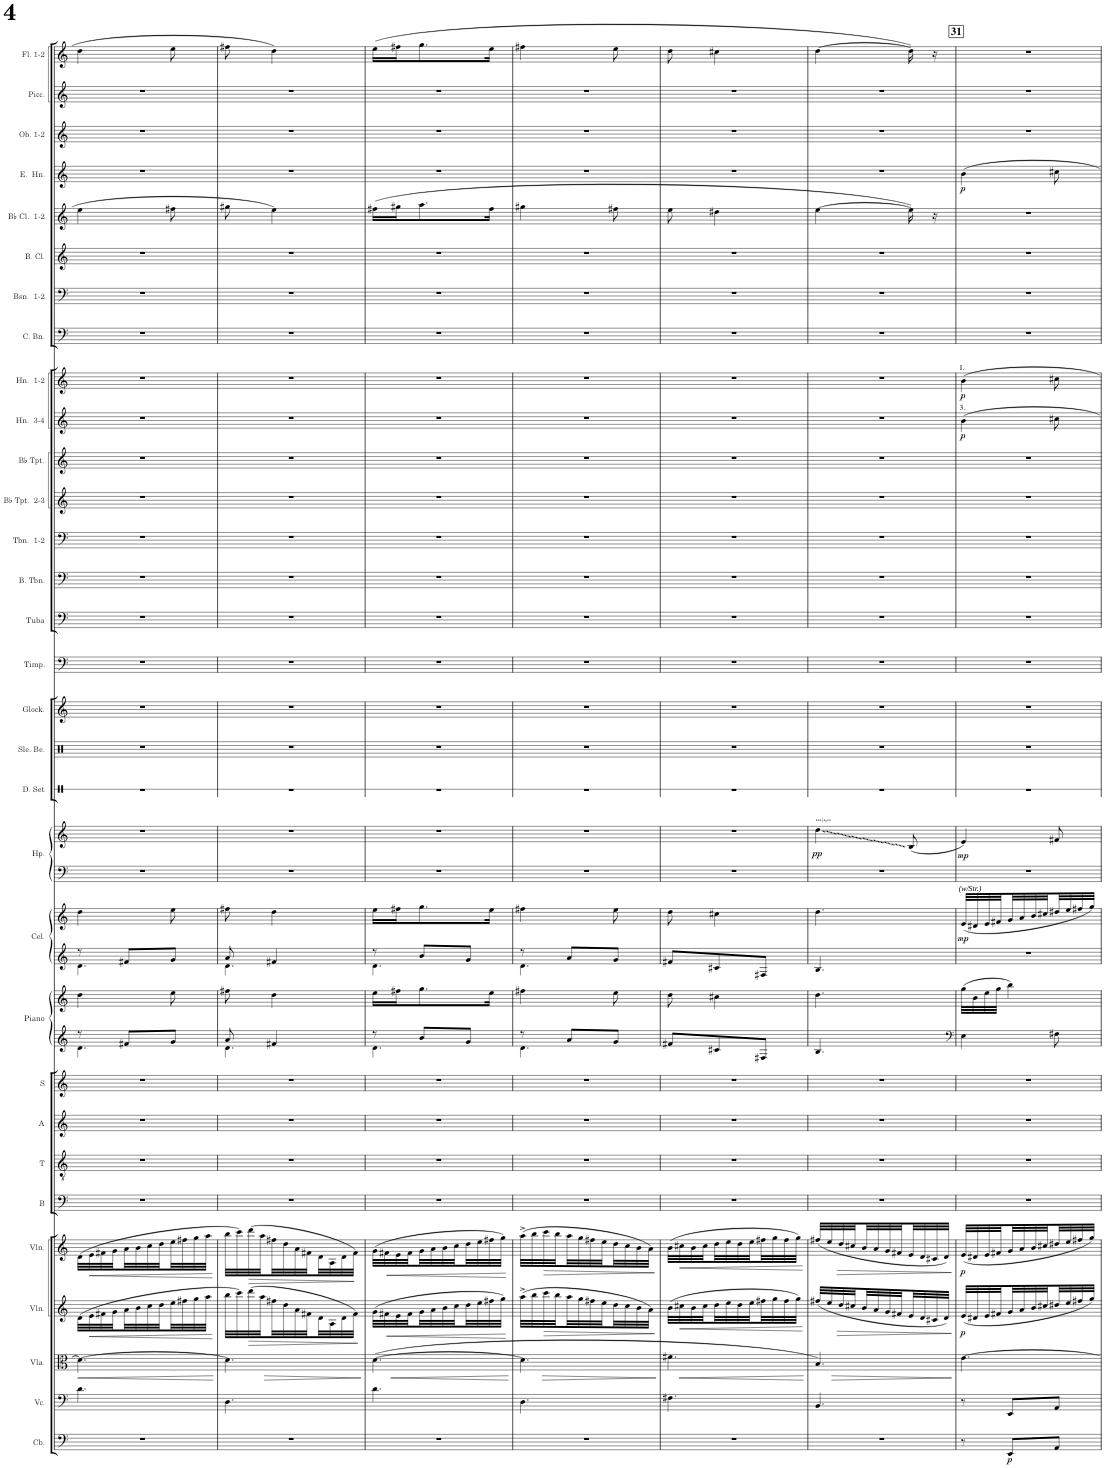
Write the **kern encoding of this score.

**kern	**dynam	**kern	**kern	**dynam	**kern	**dynam	**kern	**dynam	**kern	**kern	**kern	**kern	**kern	**kern	**kern	**kern	**dynam	**kern	**kern	**dynam	**kern	**kern	**kern	**kern	**kern	**kern	**kern	**kern	**kern	**kern	**dynam	**kern	**dynam	**kern	**kern	**kern	**kern	**kern	**dynam	**kern	**kern	**kern
*part31	*part31	*part30	*part29	*part29	*part28	*part28	*part27	*part27	*part26	*part25	*part24	*part23	*part22	*part22	*part21	*part21	*part21	*part20	*part20	*part20	*part19	*part18	*part17	*part16	*part15	*part14	*part13	*part12	*part11	*part10	*part10	*part9	*part9	*part8	*part7	*part6	*part5	*part4	*part4	*part3	*part2	*part1
*staff34	*staff34	*staff33	*staff32	*staff32	*staff31	*staff31	*staff30	*staff30	*staff29	*staff28	*staff27	*staff26	*staff25	*staff24	*staff23	*staff22	*staff22/23	*staff21	*staff20	*staff20/21	*staff19	*staff18	*staff17	*staff16	*staff15	*staff14	*staff13	*staff12	*staff11	*staff10	*staff10	*staff9	*staff9	*staff8	*staff7	*staff6	*staff5	*staff4	*staff4	*staff3	*staff2	*staff1
*I"Contrabass	*	*I"Violoncello	*I"Viola	*	*I"Violin	*	*I"Violin	*	*I"Bass	*I"Tenor	*I"Alto	*I"Soprano	*I"Piano	*	*I"Celesta	*	*	*I"Harp	*	*	*I"Percussion	*I"Percussion	*I"Percussion	*I"Timpani	*I"Tuba	*I"Bass Trombone	*I"Trombone 1-2	*I"Trumpet in Bb 2-3	*I"Trumpet in Bb	*I"Horn in F 3-4	*	*I"Horn in F 1-2	*	*I"Contrabassoon	*I"Bassoon 1-2	*I"Bass Clarinet	*I"Clarinet in Bb 1-2	*I"English Horn	*	*I"Oboe 1-2	*I"Flute 3-Picc.	*I"Flute 1-2
*I'Cb.	*	*I'Vc.	*I'Vla.	*	*I'Vln.	*	*I'Vln.	*	*I'B	*I'T	*I'A	*I'S	*I'Piano	*	*I'Cel.	*	*	*I'Hp.	*	*	*I'Perc.	*I'Perc.	*I'Perc.	*I'Timp.	*I'Tuba	*I'B. Tbn.	*I'Tbn.  1-2	*	*	*I'Hn.  3-4	*	*I'Hn.  1-2	*	*I'C. Bn.	*I'Bsn.  1-2	*I'B. Cl.	*	*I'E.  Hn.	*	*I'Ob. 1-2	*I'Picc.	*I'Fl. 1-2
!!LO:PB:g=z
*clefF4	*	*clefF4	*clefC3	*	*clefG2	*	*clefG2	*	*clefF4	*clefGv2	*clefG2	*clefG2	*clefG2	*clefG2	*clefG2	*clefG2	*	*clefF4	*clefG2	*	*clefX	*clefX	*clefG2	*clefF4	*clefF4	*clefF4	*clefF4	*clefG2	*clefG2	*clefG2	*	*clefG2	*	*clefF4	*clefF4	*clefG2	*clefG2	*clefG2	*	*clefG2	*clefG2	*clefG2
*Trd7c12	*	*	*	*	*	*	*	*	*	*	*	*	*	*	*Trd-7c-12	*Trd-7c-12	*	*	*	*	*	*	*Trd-14c-24	*	*	*	*	*Trd1c2	*Trd1c2	*Trd4c7	*	*Trd4c7	*	*Trd7c12	*	*Trd8c14	*Trd1c2	*Trd4c7	*	*	*Trd-7c-12	*
*k[]	*	*k[]	*k[]	*	*k[]	*	*k[]	*	*k[]	*k[]	*k[]	*k[]	*k[]	*k[]	*k[]	*k[]	*	*k[]	*k[]	*	*k[]	*k[]	*k[]	*k[]	*k[]	*k[]	*k[]	*k[]	*k[]	*k[]	*	*k[]	*	*k[]	*k[]	*k[]	*k[]	*k[]	*	*k[]	*k[]	*k[]
*M3/8	*	*M3/8	*M3/8	*	*M3/8	*	*M3/8	*	*M3/8	*M3/8	*M3/8	*M3/8	*M3/8	*M3/8	*M3/8	*M3/8	*	*M3/8	*M3/8	*	*M3/8	*M3/8	*M3/8	*M3/8	*M3/8	*M3/8	*M3/8	*M3/8	*M3/8	*M3/8	*	*M3/8	*	*M3/8	*M3/8	*M3/8	*M3/8	*M3/8	*	*M3/8	*M3/8	*M3/8
=25	=25	=25	=25	=25	=25	=25	=25	=25	=25	=25	=25	=25	=25	=25	=25	=25	=25	=25	=25	=25	=25	=25	=25	=25	=25	=25	=25	=25	=25	=25	=25	=25	=25	=25	=25	=25	=25	=25	=25	=25	=25	=25
!	!	!	!	!LO:HP:b	!	!	!	!	!	!	!	!	!	!	!	!	!	!	!	!	!	!	!	!	!	!	!	!	!	!	!	!	!	!	!	!	!	!	!	!	!	!
*	*	*	*	*	*	*	*	*	*	*	*	*	*^	*	*^	*	*	*	*	*	*	*	*	*	*	*	*	*	*	*	*	*	*	*	*	*	*	*	*	*	*	*
4.r	.	4.d\	4.d\_	<	(32d\LLL	.	(32d\LLL	.	4.r	4.r	4.r	4.r	8r	4.d\	4dd\	8r	4.d\	4dd\	.	4.r	4.r	.	4.r	4.r	4.r	4.r	4.r	4.r	4.r	4.r	4.r	4.r	.	4.r	.	4.r	4.r	4.r	4ee\	4.r	.	4.r	4.r	4dd\
!	!	!	!	!	!	!LO:HP:b	!	!LO:HP:b	!	!	!	!	!	!	!	!	!	!	!	!	!	!	!	!	!	!	!	!	!	!	!	!	!	!	!	!	!	!	!	!	!	!	!	!
.	.	.	.	.	32e\	<	32e\	<	.	.	.	.	.	.	.	.	.	.	.	.	.	.	.	.	.	.	.	.	.	.	.	.	.	.	.	.	.	.	.	.	.	.	.	.
.	.	.	.	.	32f#X\	.	32f#X\	.	.	.	.	.	.	.	.	.	.	.	.	.	.	.	.	.	.	.	.	.	.	.	.	.	.	.	.	.	.	.	.	.	.	.	.	.
.	.	.	.	.	32g\	.	32g\	.	.	.	.	.	.	.	.	.	.	.	.	.	.	.	.	.	.	.	.	.	.	.	.	.	.	.	.	.	.	.	.	.	.	.	.	.
.	.	.	.	.	32a\	.	32a\	.	.	.	.	.	8f#X/L	.	.	8f#X/L	.	.	.	.	.	.	.	.	.	.	.	.	.	.	.	.	.	.	.	.	.	.	.	.	.	.	.	.
.	.	.	.	.	32b\	.	32b\	.	.	.	.	.	.	.	.	.	.	.	.	.	.	.	.	.	.	.	.	.	.	.	.	.	.	.	.	.	.	.	.	.	.	.	.	.
.	.	.	.	.	32cc\	.	32cc\	.	.	.	.	.	.	.	.	.	.	.	.	.	.	.	.	.	.	.	.	.	.	.	.	.	.	.	.	.	.	.	.	.	.	.	.	.
.	.	.	.	.	32dd\	.	32dd\	.	.	.	.	.	.	.	.	.	.	.	.	.	.	.	.	.	.	.	.	.	.	.	.	.	.	.	.	.	.	.	.	.	.	.	.	.
.	.	.	.	.	32ee\	.	32ee\	.	.	.	.	.	8g/J	.	8ee\	8g/J	.	8ee\	.	.	.	.	.	.	.	.	.	.	.	.	.	.	.	.	.	.	.	.	8ff#X\	.	.	.	.	8ee\
.	.	.	.	.	32ff#X\	.	32ff#X\	.	.	.	.	.	.	.	.	.	.	.	.	.	.	.	.	.	.	.	.	.	.	.	.	.	.	.	.	.	.	.	.	.	.	.	.	.
.	.	.	.	.	32gg\	.	32gg\	.	.	.	.	.	.	.	.	.	.	.	.	.	.	.	.	.	.	.	.	.	.	.	.	.	.	.	.	.	.	.	.	.	.	.	.	.
.	.	.	.	.	32aa\JJJ	.	32aa\JJJ	.	.	.	.	.	.	.	.	.	.	.	.	.	.	.	.	.	.	.	.	.	.	.	.	.	.	.	.	.	.	.	.	.	.	.	.	.
*	*	*	*	*	*	*	*	*	*	*	*	*	*v	*v	*	*v	*v	*	*	*	*	*	*	*	*	*	*	*	*	*	*	*	*	*	*	*	*	*	*	*	*	*	*	*
.	.	.	.	[	.	[	.	[	.	.	.	.	.	.	.	.	.	.	.	.	.	.	.	.	.	.	.	.	.	.	.	.	.	.	.	.	.	.	.	.	.	.
=26	=26	=26	=26	=26	=26	=26	=26	=26	=26	=26	=26	=26	=26	=26	=26	=26	=26	=26	=26	=26	=26	=26	=26	=26	=26	=26	=26	=26	=26	=26	=26	=26	=26	=26	=26	=26	=26	=26	=26	=26	=26	=26
!	!	!	!	!LO:HP:b	!	!	!	!	!	!	!	!	!	!	!	!	!	!	!	!	!	!	!	!	!	!	!	!	!	!	!	!	!	!	!	!	!	!	!	!	!	!
*	*	*	*	*	*	*	*	*	*	*	*	*	*^	*	*^	*	*	*	*	*	*	*	*	*	*	*	*	*	*	*	*	*	*	*	*	*	*	*	*	*	*	*
4.r	.	4.D\	4.d\]	>	32bb\LLL	.	32bb\LLL	.	4.r	4.r	4.r	4.r	8a/	4.d\	8ff#X\	8a/	4.d\	8ff#X\	.	4.r	4.r	.	4.r	4.r	4.r	4.r	4.r	4.r	4.r	4.r	4.r	4.r	.	4.r	.	4.r	4.r	4.r	8gg#X\	4.r	.	4.r	4.r	8ff#X\
.	.	.	.	.	32ccc\)	.	32ccc\)	.	.	.	.	.	.	.	.	.	.	.	.	.	.	.	.	.	.	.	.	.	.	.	.	.	.	.	.	.	.	.	.	.	.	.	.	.
!	!	!	!	!	!	!LO:HP:b	!	!LO:HP:b	!	!	!	!	!	!	!	!	!	!	!	!	!	!	!	!	!	!	!	!	!	!	!	!	!	!	!	!	!	!	!	!	!	!	!	!
.	.	.	.	.	(32ddd\	>	(32ddd\	>	.	.	.	.	.	.	.	.	.	.	.	.	.	.	.	.	.	.	.	.	.	.	.	.	.	.	.	.	.	.	.	.	.	.	.	.
.	.	.	.	.	32aa\	.	32aa\	.	.	.	.	.	.	.	.	.	.	.	.	.	.	.	.	.	.	.	.	.	.	.	.	.	.	.	.	.	.	.	.	.	.	.	.	.
.	.	.	.	.	32ff#X\	.	32ff#X\	.	.	.	.	.	4f#X/	.	4dd\	4f#X/	.	4dd\	.	.	.	.	.	.	.	.	.	.	.	.	.	.	.	.	.	.	.	.	4ee\	.	.	.	.	4dd\
.	.	.	.	.	32dd\	.	32dd\	.	.	.	.	.	.	.	.	.	.	.	.	.	.	.	.	.	.	.	.	.	.	.	.	.	.	.	.	.	.	.	.	.	.	.	.	.
.	.	.	.	.	32a\	.	32a\	.	.	.	.	.	.	.	.	.	.	.	.	.	.	.	.	.	.	.	.	.	.	.	.	.	.	.	.	.	.	.	.	.	.	.	.	.
.	.	.	.	.	32f#X\	.	32f#X\	.	.	.	.	.	.	.	.	.	.	.	.	.	.	.	.	.	.	.	.	.	.	.	.	.	.	.	.	.	.	.	.	.	.	.	.	.
.	.	.	.	.	32d\	.	32d\	.	.	.	.	.	.	.	.	.	.	.	.	.	.	.	.	.	.	.	.	.	.	.	.	.	.	.	.	.	.	.	.	.	.	.	.	.
.	.	.	.	.	32A\	.	32A\	.	.	.	.	.	.	.	.	.	.	.	.	.	.	.	.	.	.	.	.	.	.	.	.	.	.	.	.	.	.	.	.	.	.	.	.	.
.	.	.	.	.	32d\	.	32d\	.	.	.	.	.	.	.	.	.	.	.	.	.	.	.	.	.	.	.	.	.	.	.	.	.	.	.	.	.	.	.	.	.	.	.	.	.
.	.	.	.	.	32f#\JJJ)	.	32f#\JJJ)	.	.	.	.	.	.	.	.	.	.	.	.	.	.	.	.	.	.	.	.	.	.	.	.	.	.	.	.	.	.	.	.	.	.	.	.	.
*	*	*	*	*	*	*	*	*	*	*	*	*	*v	*v	*	*v	*v	*	*	*	*	*	*	*	*	*	*	*	*	*	*	*	*	*	*	*	*	*	*	*	*	*	*	*
.	.	.	.	]	.	]	.	]	.	.	.	.	.	.	.	.	.	.	.	.	.	.	.	.	.	.	.	.	.	.	.	.	.	.	.	.	.	.	.	.	.	.
=27	=27	=27	=27	=27	=27	=27	=27	=27	=27	=27	=27	=27	=27	=27	=27	=27	=27	=27	=27	=27	=27	=27	=27	=27	=27	=27	=27	=27	=27	=27	=27	=27	=27	=27	=27	=27	=27	=27	=27	=27	=27	=27
!	!	!	!	!LO:HP:b	!	!	!	!	!	!	!	!	!	!	!	!	!	!	!	!	!	!	!	!	!	!	!	!	!	!	!	!	!	!	!	!	!	!	!	!	!	!
*	*	*	*	*	*	*	*	*	*	*	*	*	*^	*	*^	*	*	*	*	*	*	*	*	*	*	*	*	*	*	*	*	*	*	*	*	*	*	*	*	*	*	*
4.r	.	4.d\	([4.d\	<	(32g\LLL	.	(32g\LLL	.	4.r	4.r	4.r	4.r	8r	4.d\	16ee\LL	8r	4.d\	16ee\LL	.	4.r	4.r	.	4.r	4.r	4.r	4.r	4.r	4.r	4.r	4.r	4.r	4.r	.	4.r	.	4.r	4.r	4.r	(16ff#X\LL	4.r	.	4.r	4.r	(16ee\LL
!	!	!	!	!	!	!LO:HP:b	!	!LO:HP:b	!	!	!	!	!	!	!	!	!	!	!	!	!	!	!	!	!	!	!	!	!	!	!	!	!	!	!	!	!	!	!	!	!	!	!	!
.	.	.	.	.	32f#X\	<	32f#X\	<	.	.	.	.	.	.	.	.	.	.	.	.	.	.	.	.	.	.	.	.	.	.	.	.	.	.	.	.	.	.	.	.	.	.	.	.
.	.	.	.	.	32e\	.	32e\	.	.	.	.	.	.	.	16ff#X\J	.	.	16ff#X\J	.	.	.	.	.	.	.	.	.	.	.	.	.	.	.	.	.	.	.	.	16gg#X\J	.	.	.	.	16ff#X\J
.	.	.	.	.	32f#\	.	32f#\	.	.	.	.	.	.	.	.	.	.	.	.	.	.	.	.	.	.	.	.	.	.	.	.	.	.	.	.	.	.	.	.	.	.	.	.	.
.	.	.	.	.	32g\	.	32g\	.	.	.	.	.	8b/L	.	8.gg\	8b/L	.	8.gg\	.	.	.	.	.	.	.	.	.	.	.	.	.	.	.	.	.	.	.	.	8.aa\	.	.	.	.	8.gg\
.	.	.	.	.	32a\	.	32a\	.	.	.	.	.	.	.	.	.	.	.	.	.	.	.	.	.	.	.	.	.	.	.	.	.	.	.	.	.	.	.	.	.	.	.	.	.
.	.	.	.	.	32b\	.	32b\	.	.	.	.	.	.	.	.	.	.	.	.	.	.	.	.	.	.	.	.	.	.	.	.	.	.	.	.	.	.	.	.	.	.	.	.	.
.	.	.	.	.	32cc\	.	32cc\	.	.	.	.	.	.	.	.	.	.	.	.	.	.	.	.	.	.	.	.	.	.	.	.	.	.	.	.	.	.	.	.	.	.	.	.	.
.	.	.	.	.	32dd\	.	32dd\	.	.	.	.	.	8g/J	.	.	8g/J	.	.	.	.	.	.	.	.	.	.	.	.	.	.	.	.	.	.	.	.	.	.	.	.	.	.	.	.
.	.	.	.	.	32ee\	.	32ee\	.	.	.	.	.	.	.	.	.	.	.	.	.	.	.	.	.	.	.	.	.	.	.	.	.	.	.	.	.	.	.	.	.	.	.	.	.
.	.	.	.	.	32ff#X\	.	32ff#X\	.	.	.	.	.	.	.	16ee\Jk	.	.	16ee\Jk	.	.	.	.	.	.	.	.	.	.	.	.	.	.	.	.	.	.	.	.	16ff#\Jk	.	.	.	.	16ee\Jk
.	.	.	.	.	32gg\JJJ)	.	32gg\JJJ)	.	.	.	.	.	.	.	.	.	.	.	.	.	.	.	.	.	.	.	.	.	.	.	.	.	.	.	.	.	.	.	.	.	.	.	.	.
*	*	*	*	*	*	*	*	*	*	*	*	*	*v	*v	*	*v	*v	*	*	*	*	*	*	*	*	*	*	*	*	*	*	*	*	*	*	*	*	*	*	*	*	*	*	*
.	.	.	.	[	.	[	.	[	.	.	.	.	.	.	.	.	.	.	.	.	.	.	.	.	.	.	.	.	.	.	.	.	.	.	.	.	.	.	.	.	.	.
=28	=28	=28	=28	=28	=28	=28	=28	=28	=28	=28	=28	=28	=28	=28	=28	=28	=28	=28	=28	=28	=28	=28	=28	=28	=28	=28	=28	=28	=28	=28	=28	=28	=28	=28	=28	=28	=28	=28	=28	=28	=28	=28
!	!	!	!	!LO:HP:b	!	!	!	!	!	!	!	!	!	!	!	!	!	!	!	!	!	!	!	!	!	!	!	!	!	!	!	!	!	!	!	!	!	!	!	!	!	!
*	*	*	*	*	*	*	*	*	*	*	*	*	*^	*	*^	*	*	*	*	*	*	*	*	*	*	*	*	*	*	*	*	*	*	*	*	*	*	*	*	*	*	*
4.r	.	4.D\	4.d\]	>	(32aa^\LLL	.	(32aa^\LLL	.	4.r	4.r	4.r	4.r	8r	4.d\	4ff#X\	8r	4.d\	4ff#X\	.	4.r	4.r	.	4.r	4.r	4.r	4.r	4.r	4.r	4.r	4.r	4.r	4.r	.	4.r	.	4.r	4.r	4.r	4gg#X\	4.r	.	4.r	4.r	4ff#X\
.	.	.	.	.	32bb\	.	32bb\	.	.	.	.	.	.	.	.	.	.	.	.	.	.	.	.	.	.	.	.	.	.	.	.	.	.	.	.	.	.	.	.	.	.	.	.	.
!	!	!	!	!	!	!LO:HP:b	!	!LO:HP:b	!	!	!	!	!	!	!	!	!	!	!	!	!	!	!	!	!	!	!	!	!	!	!	!	!	!	!	!	!	!	!	!	!	!	!	!
.	.	.	.	.	32ccc\	>	32ccc\	>	.	.	.	.	.	.	.	.	.	.	.	.	.	.	.	.	.	.	.	.	.	.	.	.	.	.	.	.	.	.	.	.	.	.	.	.
.	.	.	.	.	32bb\	.	32bb\	.	.	.	.	.	.	.	.	.	.	.	.	.	.	.	.	.	.	.	.	.	.	.	.	.	.	.	.	.	.	.	.	.	.	.	.	.
.	.	.	.	.	32aa\	.	32aa\	.	.	.	.	.	8a/L	.	.	8a/L	.	.	.	.	.	.	.	.	.	.	.	.	.	.	.	.	.	.	.	.	.	.	.	.	.	.	.	.
.	.	.	.	.	32gg\	.	32gg\	.	.	.	.	.	.	.	.	.	.	.	.	.	.	.	.	.	.	.	.	.	.	.	.	.	.	.	.	.	.	.	.	.	.	.	.	.
.	.	.	.	.	32ff#X\	.	32ff#X\	.	.	.	.	.	.	.	.	.	.	.	.	.	.	.	.	.	.	.	.	.	.	.	.	.	.	.	.	.	.	.	.	.	.	.	.	.
.	.	.	.	.	32ee\	.	32ee\	.	.	.	.	.	.	.	.	.	.	.	.	.	.	.	.	.	.	.	.	.	.	.	.	.	.	.	.	.	.	.	.	.	.	.	.	.
.	.	.	.	.	32dd\	.	32dd\	.	.	.	.	.	8g/J	.	8ee\	8g/J	.	8ee\	.	.	.	.	.	.	.	.	.	.	.	.	.	.	.	.	.	.	.	.	8ff#X\	.	.	.	.	8ee\
.	.	.	.	.	32cc\	.	32cc\	.	.	.	.	.	.	.	.	.	.	.	.	.	.	.	.	.	.	.	.	.	.	.	.	.	.	.	.	.	.	.	.	.	.	.	.	.
.	.	.	.	.	32b\	.	32b\	.	.	.	.	.	.	.	.	.	.	.	.	.	.	.	.	.	.	.	.	.	.	.	.	.	.	.	.	.	.	.	.	.	.	.	.	.
.	.	.	.	.	32a\JJJ)	.	32a\JJJ)	.	.	.	.	.	.	.	.	.	.	.	.	.	.	.	.	.	.	.	.	.	.	.	.	.	.	.	.	.	.	.	.	.	.	.	.	.
*	*	*	*	*	*	*	*	*	*	*	*	*	*v	*v	*	*v	*v	*	*	*	*	*	*	*	*	*	*	*	*	*	*	*	*	*	*	*	*	*	*	*	*	*	*	*
.	.	.	.	]	.	]	.	]	.	.	.	.	.	.	.	.	.	.	.	.	.	.	.	.	.	.	.	.	.	.	.	.	.	.	.	.	.	.	.	.	.	.
=29	=29	=29	=29	=29	=29	=29	=29	=29	=29	=29	=29	=29	=29	=29	=29	=29	=29	=29	=29	=29	=29	=29	=29	=29	=29	=29	=29	=29	=29	=29	=29	=29	=29	=29	=29	=29	=29	=29	=29	=29	=29	=29
!	!	!	!	!LO:HP:b	!	!	!	!	!	!	!	!	!	!	!	!	!	!	!	!	!	!	!	!	!	!	!	!	!	!	!	!	!	!	!	!	!	!	!	!	!	!
4.r	.	4.F#X\	4.f#X\	<	(32b\LLL	.	(32b\LLL	.	4.r	4.r	4.r	4.r	8f#X/L	8dd\	8f#X/L	8dd\	.	4.r	4.r	.	4.r	4.r	4.r	4.r	4.r	4.r	4.r	4.r	4.r	4.r	.	4.r	.	4.r	4.r	4.r	8ee\	4.r	.	4.r	4.r	8dd\
!	!	!	!	!	!	!LO:HP:b	!	!LO:HP:b	!	!	!	!	!	!	!	!	!	!	!	!	!	!	!	!	!	!	!	!	!	!	!	!	!	!	!	!	!	!	!	!	!	!
.	.	.	.	.	32cc#X\	<	32cc#X\	<	.	.	.	.	.	.	.	.	.	.	.	.	.	.	.	.	.	.	.	.	.	.	.	.	.	.	.	.	.	.	.	.	.	.
.	.	.	.	.	32b\	.	32b\	.	.	.	.	.	.	.	.	.	.	.	.	.	.	.	.	.	.	.	.	.	.	.	.	.	.	.	.	.	.	.	.	.	.	.
.	.	.	.	.	32cc#\	.	32cc#\	.	.	.	.	.	.	.	.	.	.	.	.	.	.	.	.	.	.	.	.	.	.	.	.	.	.	.	.	.	.	.	.	.	.	.
.	.	.	.	.	32dd\	.	32dd\	.	.	.	.	.	8c#X/	4cc#X\	8c#X/	4cc#X\	.	.	.	.	.	.	.	.	.	.	.	.	.	.	.	.	.	.	.	.	4dd#X\	.	.	.	.	4cc#X\
.	.	.	.	.	32ee\	.	32ee\	.	.	.	.	.	.	.	.	.	.	.	.	.	.	.	.	.	.	.	.	.	.	.	.	.	.	.	.	.	.	.	.	.	.	.
.	.	.	.	.	32dd\	.	32dd\	.	.	.	.	.	.	.	.	.	.	.	.	.	.	.	.	.	.	.	.	.	.	.	.	.	.	.	.	.	.	.	.	.	.	.
.	.	.	.	.	32ee\	.	32ee\	.	.	.	.	.	.	.	.	.	.	.	.	.	.	.	.	.	.	.	.	.	.	.	.	.	.	.	.	.	.	.	.	.	.	.
.	.	.	.	.	32ff#X\	.	32ff#X\	.	.	.	.	.	8F#X/J	.	8F#X/J	.	.	.	.	.	.	.	.	.	.	.	.	.	.	.	.	.	.	.	.	.	.	.	.	.	.	.
.	.	.	.	.	32gg\	.	32gg\	.	.	.	.	.	.	.	.	.	.	.	.	.	.	.	.	.	.	.	.	.	.	.	.	.	.	.	.	.	.	.	.	.	.	.
.	.	.	.	.	32ff#\	.	32ff#\	.	.	.	.	.	.	.	.	.	.	.	.	.	.	.	.	.	.	.	.	.	.	.	.	.	.	.	.	.	.	.	.	.	.	.
.	.	.	.	.	32gg\JJJ)	.	32gg\JJJ)	.	.	.	.	.	.	.	.	.	.	.	.	.	.	.	.	.	.	.	.	.	.	.	.	.	.	.	.	.	.	.	.	.	.	.
.	.	.	.	[	.	[	.	[	.	.	.	.	.	.	.	.	.	.	.	.	.	.	.	.	.	.	.	.	.	.	.	.	.	.	.	.	.	.	.	.	.	.
=30	=30	=30	=30	=30	=30	=30	=30	=30	=30	=30	=30	=30	=30	=30	=30	=30	=30	=30	=30	=30	=30	=30	=30	=30	=30	=30	=30	=30	=30	=30	=30	=30	=30	=30	=30	=30	=30	=30	=30	=30	=30	=30
!	!	!	!	!LO:HP:b	!	!	!	!	!	!	!	!	!	!	!	!	!	!	!	!LO:DY:b	!	!	!	!	!	!	!	!	!	!	!	!	!	!	!	!	!	!	!	!	!	!
*	*	*	*	*	*	*	*	*	*	*	*	*	*	*	*	*	*	*	*^	*	*	*	*	*	*	*	*	*	*	*	*	*	*	*	*	*	*	*	*	*	*	*
4.r	.	4.BB/	4.B/)	>	(32ff#X/LLL	.	(32ff#X/LLL	.	4.r	4.r	4.r	4.r	4.B/	4.dd\	4.B/	4.dd\	.	4.r	4dd\	4f#X	pp	4.r	4.r	4.r	4.r	4.r	4.r	4.r	4.r	4.r	4.r	.	4.r	.	4.r	4.r	4.r	[4ee\	4.r	.	4.r	4.r	[4dd\
.	.	.	.	.	32ee/	.	32ee/	.	.	.	.	.	.	.	.	.	.	.	.	.	.	.	.	.	.	.	.	.	.	.	.	.	.	.	.	.	.	.	.	.	.	.	.
!	!	!	!	!	!	!LO:HP:b	!	!LO:HP:b	!	!	!	!	!	!	!	!	!	!	!	!	!	!	!	!	!	!	!	!	!	!	!	!	!	!	!	!	!	!	!	!	!	!	!
.	.	.	.	.	32dd/	>	32dd/	>	.	.	.	.	.	.	.	.	.	.	.	.	.	.	.	.	.	.	.	.	.	.	.	.	.	.	.	.	.	.	.	.	.	.	.
.	.	.	.	.	32cc#X/	.	32cc#X/	.	.	.	.	.	.	.	.	.	.	.	.	.	.	.	.	.	.	.	.	.	.	.	.	.	.	.	.	.	.	.	.	.	.	.	.
.	.	.	.	.	32b/	.	32b/	.	.	.	.	.	.	.	.	.	.	.	.	.	.	.	.	.	.	.	.	.	.	.	.	.	.	.	.	.	.	.	.	.	.	.	.
.	.	.	.	.	32a/	.	32a/	.	.	.	.	.	.	.	.	.	.	.	.	.	.	.	.	.	.	.	.	.	.	.	.	.	.	.	.	.	.	.	.	.	.	.	.
.	.	.	.	.	32g/	.	32g/	.	.	.	.	.	.	.	.	.	.	.	.	.	.	.	.	.	.	.	.	.	.	.	.	.	.	.	.	.	.	.	.	.	.	.	.
.	.	.	.	.	32f#X/	.	32f#X/	.	.	.	.	.	.	.	.	.	.	.	.	.	.	.	.	.	.	.	.	.	.	.	.	.	.	.	.	.	.	.	.	.	.	.	.
.	.	.	.	.	32e/	.	32e/	.	.	.	.	.	.	.	.	.	.	.	(8B/	8ryy	.	.	.	.	.	.	.	.	.	.	.	.	.	.	.	.	.	16ee\])	.	.	.	.	16dd\])
.	.	.	.	.	32d/	.	32d/	.	.	.	.	.	.	.	.	.	.	.	.	.	.	.	.	.	.	.	.	.	.	.	.	.	.	.	.	.	.	.	.	.	.	.	.
.	.	.	.	.	32c#X/	.	32c#X/	.	.	.	.	.	.	.	.	.	.	.	.	.	.	.	.	.	.	.	.	.	.	.	.	.	.	.	.	.	.	16r	.	.	.	.	16r
.	.	.	.	.	32d/JJJ)	.	32d/JJJ)	.	.	.	.	.	.	.	.	.	.	.	.	.	.	.	.	.	.	.	.	.	.	.	.	.	.	.	.	.	.	.	.	.	.	.	.
*	*	*	*	*	*	*	*	*	*	*	*	*	*	*	*	*	*	*	*v	*v	*	*	*	*	*	*	*	*	*	*	*	*	*	*	*	*	*	*	*	*	*	*	*
.	.	.	.	]	.	]	.	]	.	.	.	.	.	.	.	.	.	.	.	.	.	.	.	.	.	.	.	.	.	.	.	.	.	.	.	.	.	.	.	.	.	.
!!LO:REH:place=s1:a:B:cj:fs=14:t=31
=31	=31	=31	=31	=31	=31	=31	=31	=31	=31	=31	=31	=31	=31	=31	=31	=31	=31	=31	=31	=31	=31	=31	=31	=31	=31	=31	=31	=31	=31	=31	=31	=31	=31	=31	=31	=31	=31	=31	=31	=31	=31	=31
*	*	*	*	*	*	*	*	*	*	*	*	*	*clefF4	*	*	*	*	*	*	*	*	*	*	*	*	*	*	*	*	*	*	*	*	*	*	*	*	*	*	*	*	*
!	!	!	!	!	!	!	!	!	!	!	!	!	!	!	!	!	!	!	!	!	!	!	!	!	!	!	!	!	!	!	!	!LO:TX:a:t=1.	!	!	!	!	!	!	!	!	!	!
!	!	!	!	!	!	!	!	!	!	!	!	!	!	!	!	!	!	!	!	!	!	!	!	!	!	!	!	!	!	!LO:TX:a:t=3.	!	!	!	!	!	!	!	!	!	!	!	!
!	!	!	!	!	!	!	!	!	!	!	!	!	!	!	!	!LO:TX:a:i:t=(w/Str.)	!	!	!	!	!	!	!	!	!	!	!	!	!	!	!	!	!	!	!	!	!	!	!	!	!	!
!	!	!	!	!	!	!LO:DY:b	!	!LO:DY:b	!	!	!	!	!	!	!	!	!LO:DY:b	!	!	!LO:DY:b	!	!	!	!	!	!	!	!	!	!	!LO:DY:b	!	!LO:DY:b	!	!	!	!	!	!LO:DY:b	!	!	!
8r	.	8r	[4.e\	.	(<32e/LLL	p	(<32e/LLL	p	4.r	4.r	4.r	4.r	4E\	(32gg\LLL	4.r	(<32e/LLL	mp	4.r	4e/)	mp	4.r	4.r	4.r	4.r	4.r	4.r	4.r	4.r	4.r	4b\	p	4b\	p	4.r	4.r	4.r	4.r	4b\	p	4.r	4.r	4.r
.	.	.	.	.	32d#X/	.	32d#X/	.	.	.	.	.	.	32b\	.	32d#X/	.	.	.	.	.	.	.	.	.	.	.	.	.	.	.	.	.	.	.	.	.	.	.	.	.	.
.	.	.	.	.	32e/	.	32e/	.	.	.	.	.	.	32ee\	.	32e/	.	.	.	.	.	.	.	.	.	.	.	.	.	.	.	.	.	.	.	.	.	.	.	.	.	.
.	.	.	.	.	32f#X/	.	32f#X/	.	.	.	.	.	.	32gg\JJJ	.	32f#X/	.	.	.	.	.	.	.	.	.	.	.	.	.	.	.	.	.	.	.	.	.	.	.	.	.	.
!	!LO:DY:b	!	!	!	!	!	!	!	!	!	!	!	!	!	!	!	!	!	!	!	!	!	!	!	!	!	!	!	!	!	!	!	!	!	!	!	!	!	!	!	!	!
8EE/L	p	8EE/L	.	.	32g/	.	32g/	.	.	.	.	.	.	4bb\)	.	32g/	.	.	.	.	.	.	.	.	.	.	.	.	.	.	.	.	.	.	.	.	.	.	.	.	.	.
.	.	.	.	.	32a/	.	32a/	.	.	.	.	.	.	.	.	32a/	.	.	.	.	.	.	.	.	.	.	.	.	.	.	.	.	.	.	.	.	.	.	.	.	.	.
.	.	.	.	.	32b/	.	32b/	.	.	.	.	.	.	.	.	32b/	.	.	.	.	.	.	.	.	.	.	.	.	.	.	.	.	.	.	.	.	.	.	.	.	.	.
.	.	.	.	.	32cc#X/	.	32cc#X/	.	.	.	.	.	.	.	.	32cc#X/	.	.	.	.	.	.	.	.	.	.	.	.	.	.	.	.	.	.	.	.	.	.	.	.	.	.
8AA/J	.	8AA/J	.	.	32dd#X/	.	32dd#X/	.	.	.	.	.	8F#X\	.	.	32dd#X/	.	.	8f#X/	.	.	.	.	.	.	.	.	.	.	8cc#X\	.	8cc#X\	.	.	.	.	.	8cc#X\	.	.	.	.
.	.	.	.	.	32ee/	.	32ee/	.	.	.	.	.	.	.	.	32ee/	.	.	.	.	.	.	.	.	.	.	.	.	.	.	.	.	.	.	.	.	.	.	.	.	.	.
.	.	.	.	.	32ff#X/	.	32ff#X/	.	.	.	.	.	.	.	.	32ff#X/	.	.	.	.	.	.	.	.	.	.	.	.	.	.	.	.	.	.	.	.	.	.	.	.	.	.
.	.	.	.	.	32gg/JJJ)	.	32gg/JJJ)	.	.	.	.	.	.	.	.	32gg/JJJ)	.	.	.	.	.	.	.	.	.	.	.	.	.	.	.	.	.	.	.	.	.	.	.	.	.	.
=	=	=	=	=	=	=	=	=	=	=	=	=	=	=	=	=	=	=	=	=	=	=	=	=	=	=	=	=	=	=	=	=	=	=	=	=	=	=	=	=	=	=
*-	*-	*-	*-	*-	*-	*-	*-	*-	*-	*-	*-	*-	*-	*-	*-	*-	*-	*-	*-	*-	*-	*-	*-	*-	*-	*-	*-	*-	*-	*-	*-	*-	*-	*-	*-	*-	*-	*-	*-	*-	*-	*-
